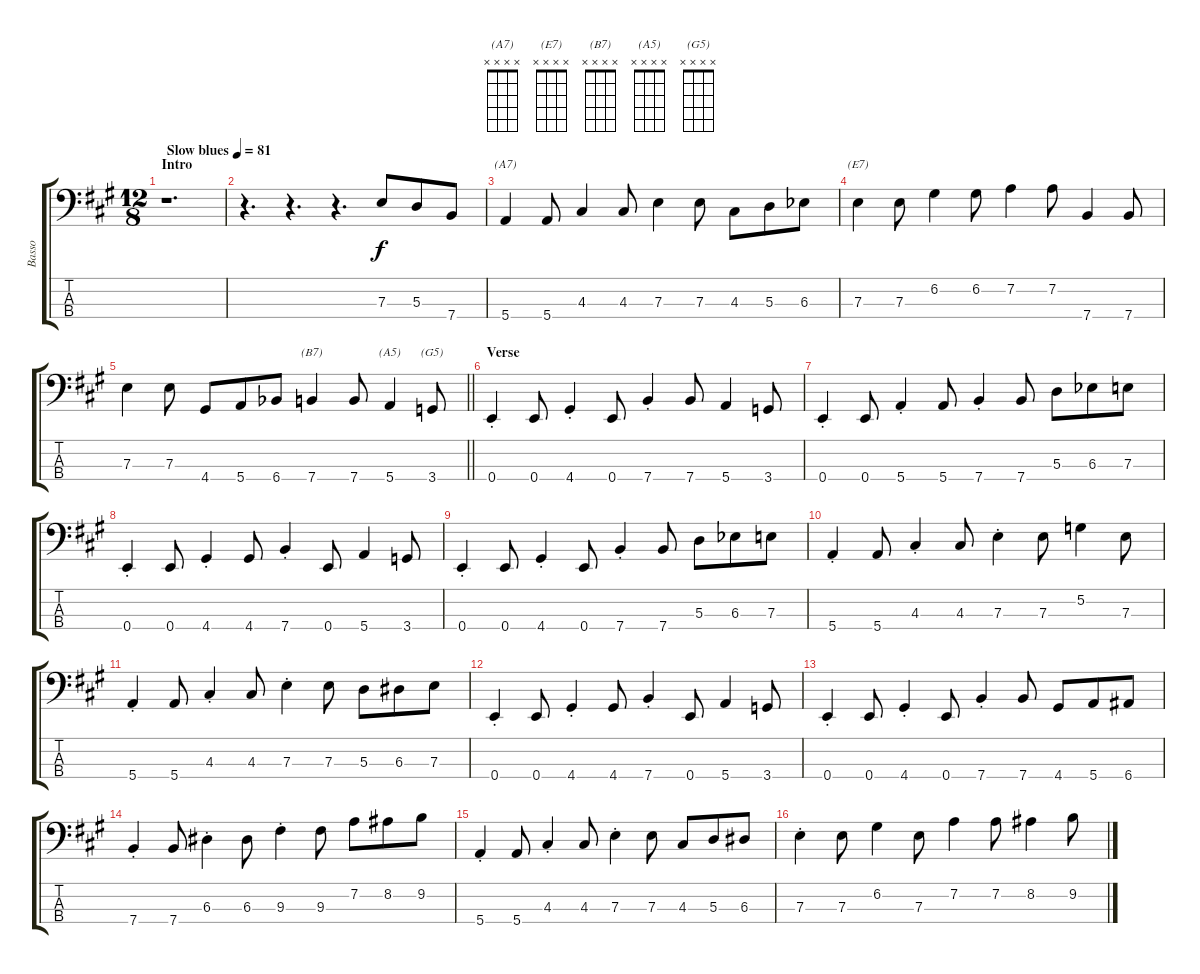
\track ("Basso" "Basso") {instrument electricbassfinger}
\staff {score tabs}
\tuning (G2 D2 A1 E1) {hide}
\chord ("(A7)" x x x x)
\chord ("(E7)" x x x x)
\chord ("(B7)" x x x x)
\chord ("(A5)" x x x x)
\chord ("(G5)" x x x x)
\ts (12 8)
\section ("" "Intro")
\tempo (81 "Slow blues")
\clef f4
\ks a
r.1{d dy f instrument electricbassfinger} |
r.4{d} r.4{d} r.4{d} 7.3.8 5.3.8 7.4.8 |
5.4.4{ch "(A7)"} 5.4.8 4.3.4 4.3.8 7.3.4 7.3.8 4.3.8 5.3.8 6.3{acc b}.8 |
7.3.4{ch "(E7)"} 7.3.8 6.2.4 6.2.8 7.2.4 7.2.8 7.4.4 7.4.8 |
\barLineRight lightlight
7.3.4 7.3.8 4.4.8 5.4.8 6.4{acc b}.8 7.4.4{ch "(B7)"} 7.4.8 5.4.4{ch "(A5)"} 3.4.8{ch "(G5)"} |
\section ("" "Verse")
0.4{st}.4 0.4.8 4.4{st}.4 0.4.8 7.4{st}.4 7.4.8 5.4.4 3.4.8 |
0.4{st}.4 0.4.8 5.4{st}.4 5.4.8 7.4{st}.4 7.4.8 5.3.8 6.3{acc b}.8 7.3.8 |
0.4{st}.4 0.4.8 4.4{st}.4 4.4.8 7.4{st}.4 0.4.8 5.4.4 3.4.8 |
0.4{st}.4 0.4.8 4.4{st}.4 0.4.8 7.4{st}.4 7.4.8 5.3.8 6.3{acc b}.8 7.3.8 |
5.4{st}.4 5.4.8 4.3{st}.4 4.3.8 7.3{st}.4 7.3.8 5.2.4 7.3.8 |
5.4{st}.4 5.4.8 4.3{st}.4 4.3.8 7.3{st}.4 7.3.8 5.3.8 6.3.8 7.3.8 |
0.4{st}.4 0.4.8 4.4{st}.4 4.4.8 7.4{st}.4 0.4.8 5.4.4 3.4.8 |
0.4{st}.4 0.4.8 4.4{st}.4 0.4.8 7.4{st}.4 7.4.8 4.4.8 5.4.8 6.4.8 |
7.4{st}.4 7.4.8 6.3{st}.4 6.3.8 9.3{st}.4 9.3.8 7.2.8 8.2.8 9.2.8 |
5.4{st}.4 5.4.8 4.3{st}.4 4.3.8 7.3{st}.4 7.3.8 4.3.8 5.3.8 6.3.8 |
7.3{st}.4 7.3.8 6.2.4 7.3.8 7.2.4 7.2.8 8.2.4 9.2.8
